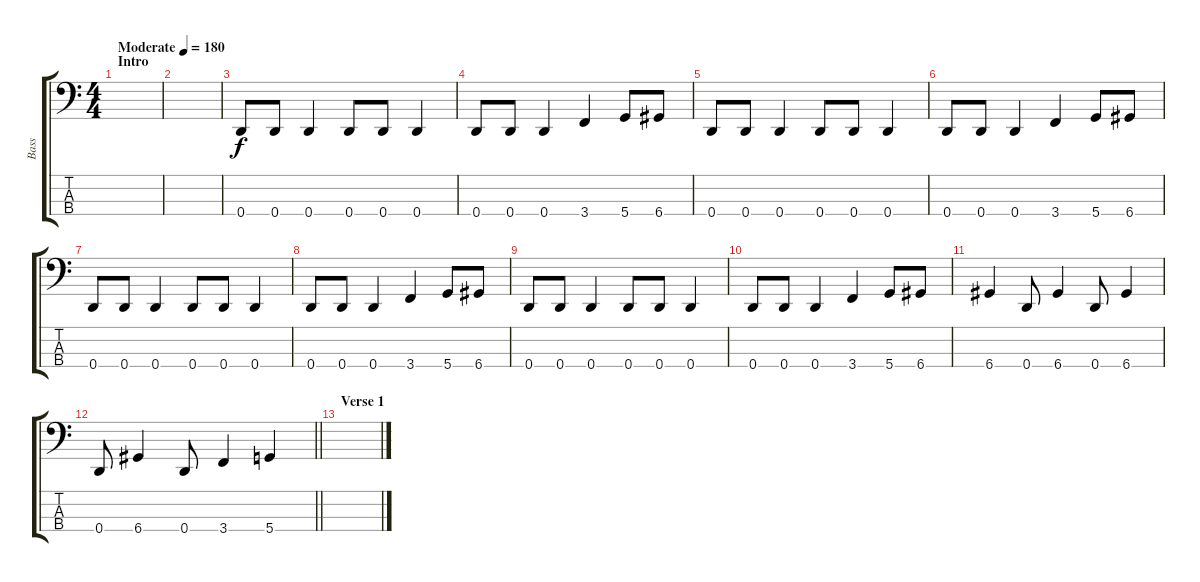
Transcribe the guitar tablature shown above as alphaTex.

\track ("Bass" "Bass") {instrument electricbassfinger}
\staff {score tabs}
\tuning (G2 D2 A1 D1) {hide}
\ts (4 4)
\section ("" "Intro")
\tempo (180 "Moderate")
\clef f4
\ks c
|
|
0.4.8 0.4.8 0.4.4 0.4.8 0.4.8 0.4.4 |
0.4.8 0.4.8 0.4.4 3.4.4 5.4.8 6.4.8 |
0.4.8 0.4.8 0.4.4 0.4.8 0.4.8 0.4.4 |
0.4.8 0.4.8 0.4.4 3.4.4 5.4.8 6.4.8 |
0.4.8 0.4.8 0.4.4 0.4.8 0.4.8 0.4.4 |
0.4.8 0.4.8 0.4.4 3.4.4 5.4.8 6.4.8 |
0.4.8 0.4.8 0.4.4 0.4.8 0.4.8 0.4.4 |
0.4.8 0.4.8 0.4.4 3.4.4 5.4.8 6.4.8 |
6.4.4 0.4.8 6.4.4 0.4.8 6.4.4 |
\barLineRight lightlight
0.4.8 6.4.4 0.4.8 3.4.4 5.4.4 |
\section ("" "Verse 1")
